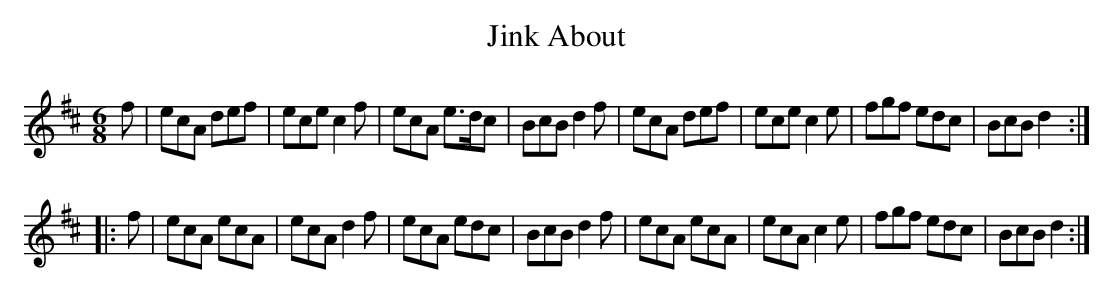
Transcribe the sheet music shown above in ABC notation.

X:1
T:Jink About
M:6/8
K:D
f|\
ecA def| ece c2f| ecA e>dc| BcB d2f|\
ecA def| ece c2e| fgf edc| BcB d2:|
|:f|\
ecA ecA| ecA d2f| ecA edc| BcB d2f|\
ecA ecA| ecA c2e| fgf edc| BcB d2 :|
